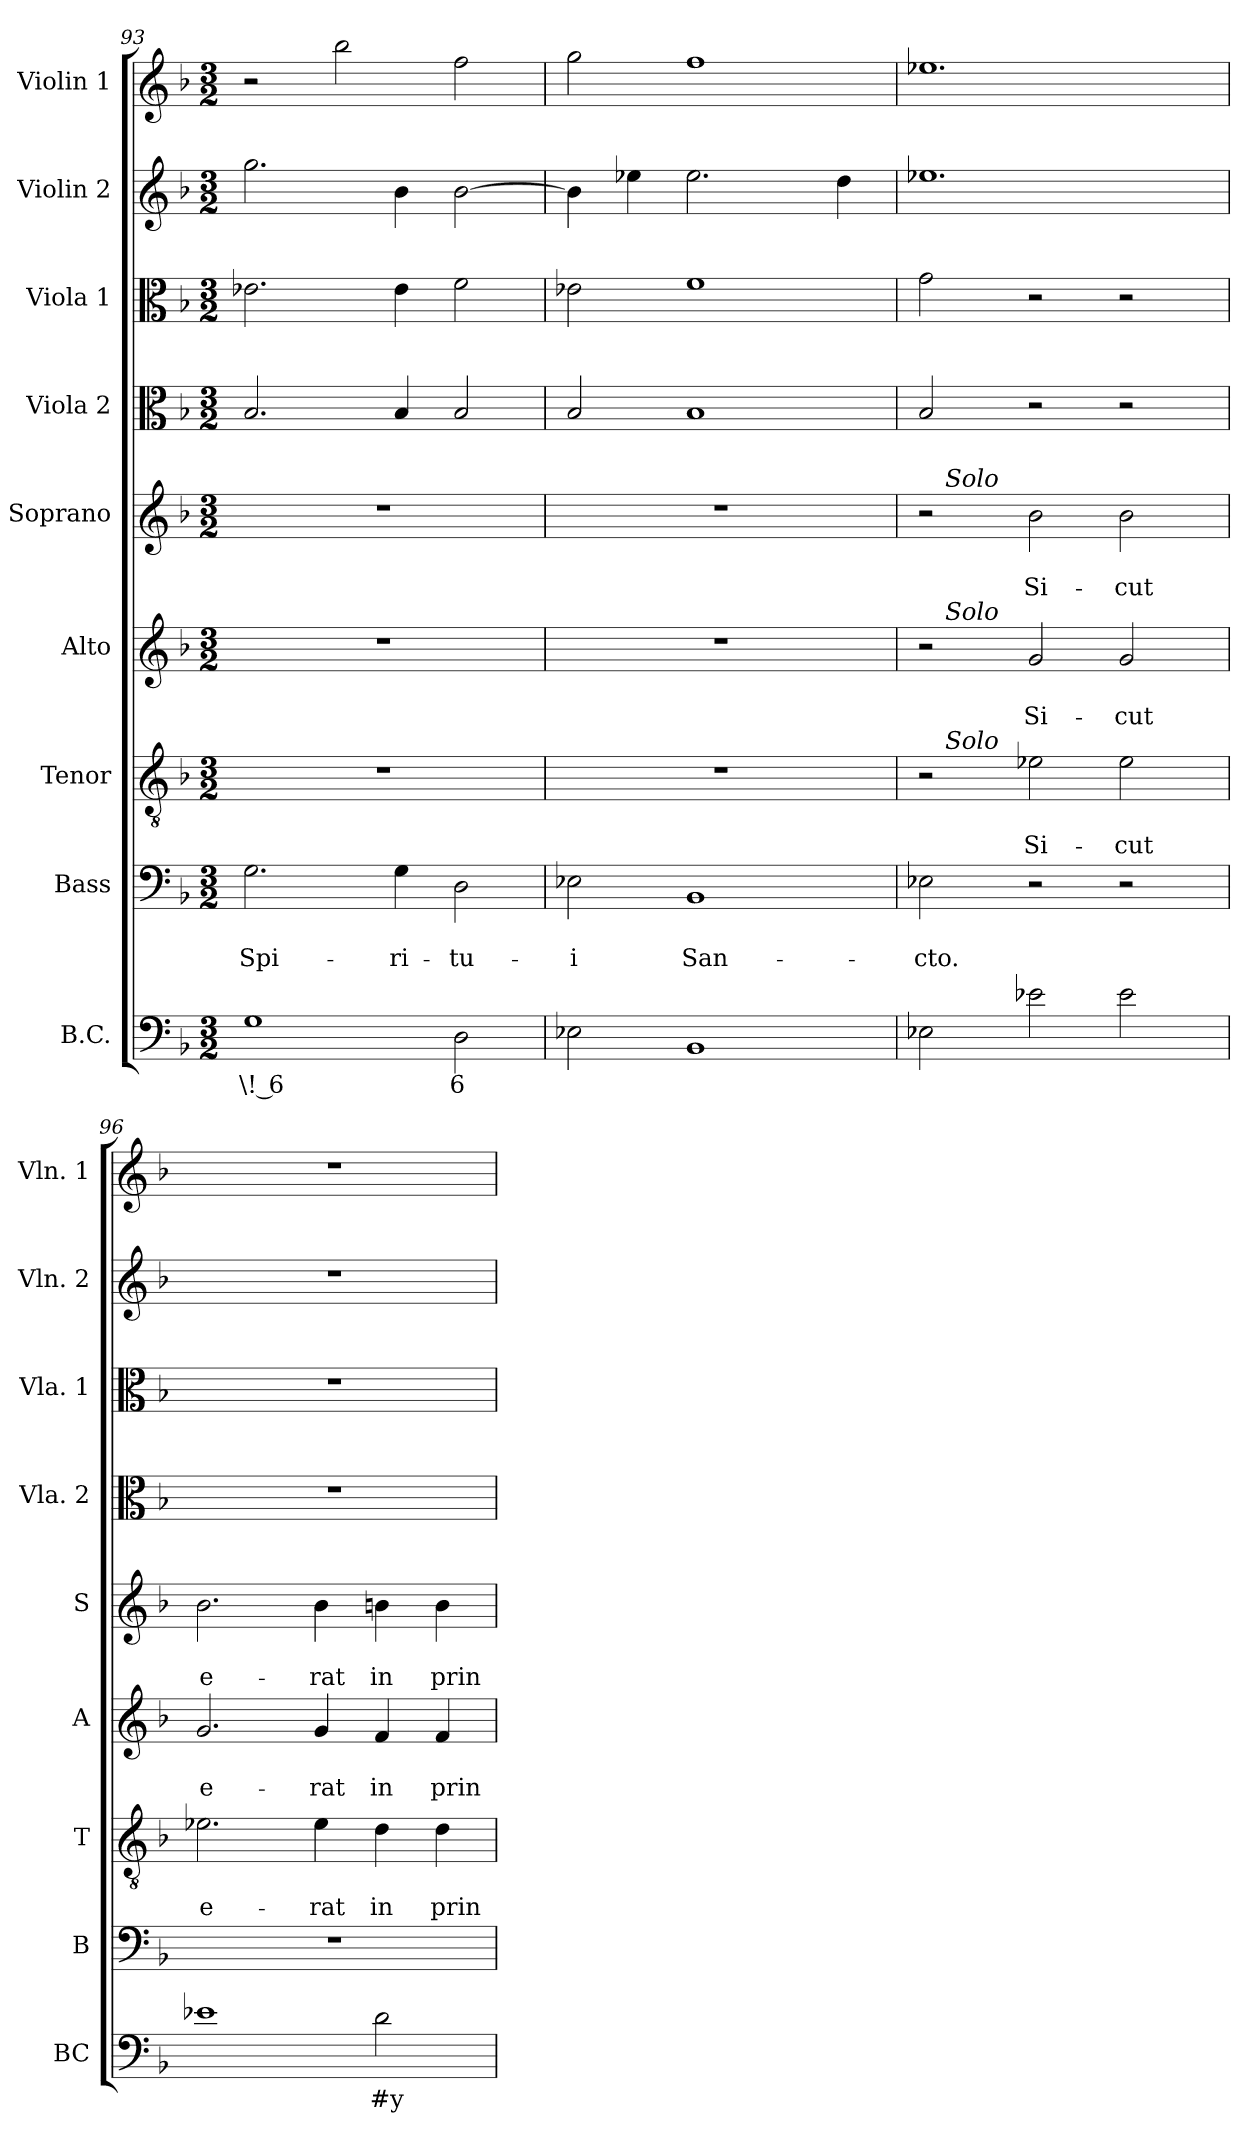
**kern	**text	**kern	**text	**text	**kern	**text	**text	**kern	**text	**text	**kern	**text	**text	**kern	**kern	**kern	**kern
*part9	*part9	*part8	*part8	*part8	*part7	*part7	*part7	*part6	*part6	*part6	*part5	*part5	*part5	*part4	*part3	*part2	*part1
*staff9	*staff9	*staff8	*staff8	*staff8	*staff7	*staff7	*staff7	*staff6	*staff6	*staff6	*staff5	*staff5	*staff5	*staff4	*staff3	*staff2	*staff1
*I"B.C.	*	*I"Bass	*	*	*I"Tenor	*	*	*I"Alto	*	*	*I"Soprano	*	*	*I"Viola 2	*I"Viola 1	*I"Violin 2	*I"Violin 1
*I'BC	*	*I'B	*	*	*I'T	*	*	*I'A	*	*	*I'S	*	*	*I'Vla. 2	*I'Vla. 1	*I'Vln. 2	*I'Vln. 1
*clefF4	*	*clefF4	*	*	*clefGv2	*	*	*clefG2	*	*	*clefG2	*	*	*clefC3	*clefC3	*clefG2	*clefG2
*k[b-]	*	*k[b-]	*	*	*k[b-]	*	*	*k[b-]	*	*	*k[b-]	*	*	*k[b-]	*k[b-]	*k[b-]	*k[b-]
*F:	*	*F:	*	*	*F:	*	*	*F:	*	*	*F:	*	*	*F:	*F:	*F:	*F:
*M3/2	*	*M3/2	*	*	*M3/2	*	*	*M3/2	*	*	*M3/2	*	*	*M3/2	*M3/2	*M3/2	*M3/2
=93	=93	=93	=93	=93	=93	=93	=93	=93	=93	=93	=93	=93	=93	=93	=93	=93	=93
!	!LO:LY:b	!	!	!LO:LY:b	!	!	!	!	!	!	!	!	!	!	!	!	!
1G	\! 6	2.G\	.	Spi-	1.r	.	.	1.r	.	.	1.r	.	.	2.B-/	2.e-X\	2.gg\	2r
.	.	.	.	.	.	.	.	.	.	.	.	.	.	.	.	.	2bb-\
!	!	!	!	!LO:LY:b	!	!	!	!	!	!	!	!	!	!	!	!	!
.	.	4G\	.	-ri-	.	.	.	.	.	.	.	.	.	4B-/	4e-\	4b-\	.
!	!LO:LY:b	!	!	!LO:LY:b	!	!	!	!	!	!	!	!	!	!	!	!	!
2D\	6	2D\	.	-tu-	.	.	.	.	.	.	.	.	.	2B-/	2f\	[2b-\	2ff\
=94	=94	=94	=94	=94	=94	=94	=94	=94	=94	=94	=94	=94	=94	=94	=94	=94	=94
*^	*	*	*	*	*	*	*	*	*	*	*	*	*	*	*	*	*
!	!	!	!	!	!LO:LY:b	!	!	!	!	!	!	!	!	!	!	!	!	!
2E-X\	2ryy	.	2E-X\	.	-i	1.r	.	.	1.r	.	.	1.r	.	.	2B-/	2e-X\	4b-\]	2gg\
.	.	.	.	.	.	.	.	.	.	.	.	.	.	.	.	.	4ee-X\	.
!	!	!	!	!	!LO:LY:b	!	!	!	!	!	!	!	!	!	!	!	!	!
1BB-	2ryy	.	1BB-	.	San-	.	.	.	.	.	.	.	.	.	1B-	1f	2.ee-\	1ff
.	4ryy	.	.	.	.	.	.	.	.	.	.	.	.	.	.	.	.	.
.	4ryy	.	.	.	.	.	.	.	.	.	.	.	.	.	.	.	4dd\	.
!!LO:PB:g=z
=95	=95	=95	=95	=95	=95	=95	=95	=95	=95	=95	=95	=95	=95	=95	=95	=95	=95	=95
!	!	!	!	!	!LO:LY:b	!	!	!	!	!	!	!	!	!	!	!	!	!
*v	*v	*	*	*	*	*^	*	*	*^	*	*	*^	*	*	*	*	*	*
2E-X\	.	2E-X\	.	-cto.	2r	16ryy	.	.	2r	16ryy	.	.	2r	16ryy	.	.	2B-/	2g\	1.ee-X	1.ee-X
!	!	!	!	!	!	!	!	!	!	!	!	!	!	!LO:TX:a:i:t=Solo	!	!	!	!	!	!
!	!	!	!	!	!	!	!	!	!	!LO:TX:a:i:t=Solo	!	!	!	!	!	!	!	!	!	!
!	!	!	!	!	!	!LO:TX:a:i:t=Solo	!	!	!	!	!	!	!	!	!	!	!	!	!	!
.	.	.	.	.	.	1ryy	.	.	.	1ryy	.	.	.	1ryy	.	.	.	.	.	.
!	!	!	!	!	!	!	!	!LO:LY:b	!	!	!	!LO:LY:b	!	!	!	!LO:LY:b	!	!	!	!
2e-X\	.	2r	.	.	2e-X\	.	.	Si-	2g/	.	.	Si-	2b-\	.	.	Si-	2r	2r	.	.
!	!	!	!	!	!	!	!	!LO:LY:b	!	!	!	!LO:LY:b	!	!	!	!LO:LY:b	!	!	!	!
2e-\	.	2r	.	.	2e-\	.	.	-cut	2g/	.	.	-cut	2b-\	.	.	-cut	2r	2r	.	.
.	.	.	.	.	.	4..ryy	.	.	.	4..ryy	.	.	.	4..ryy	.	.	.	.	.	.
=96	=96	=96	=96	=96	=96	=96	=96	=96	=96	=96	=96	=96	=96	=96	=96	=96	=96	=96	=96	=96
!	!	!	!	!	!	!	!	!LO:LY:b	!	!	!	!LO:LY:b	!	!	!	!LO:LY:b	!	!	!	!
*	*	*	*	*	*v	*v	*	*	*	*	*	*	*v	*v	*	*	*	*	*	*
*	*	*	*	*	*	*	*	*v	*v	*	*	*	*	*	*	*	*	*
1e-X	.	1.r	.	.	2.e-X\	.	e-	2.g/	.	e-	2.b-\	.	e-	1.r	1.r	1.r	1.r
!	!	!	!	!	!	!	!LO:LY:b	!	!	!LO:LY:b	!	!	!LO:LY:b	!	!	!	!
.	.	.	.	.	4e-\	.	-rat	4g/	.	-rat	4b-\	.	-rat	.	.	.	.
!	!LO:LY:b	!	!	!	!	!	!LO:LY:b	!	!	!LO:LY:b	!	!	!LO:LY:b	!	!	!	!
2d\	#y	.	.	.	4d\	.	in	4f/	.	in	4bn\	.	in	.	.	.	.
!	!	!	!	!	!	!	!LO:LY:b	!	!	!LO:LY:b	!	!	!LO:LY:b	!	!	!	!
.	.	.	.	.	4d\	.	prin-	4f/	.	prin-	4b\	.	prin-	.	.	.	.
=	=	=	=	=	=	=	=	=	=	=	=	=	=	=	=	=	=
*-	*-	*-	*-	*-	*-	*-	*-	*-	*-	*-	*-	*-	*-	*-	*-	*-	*-
